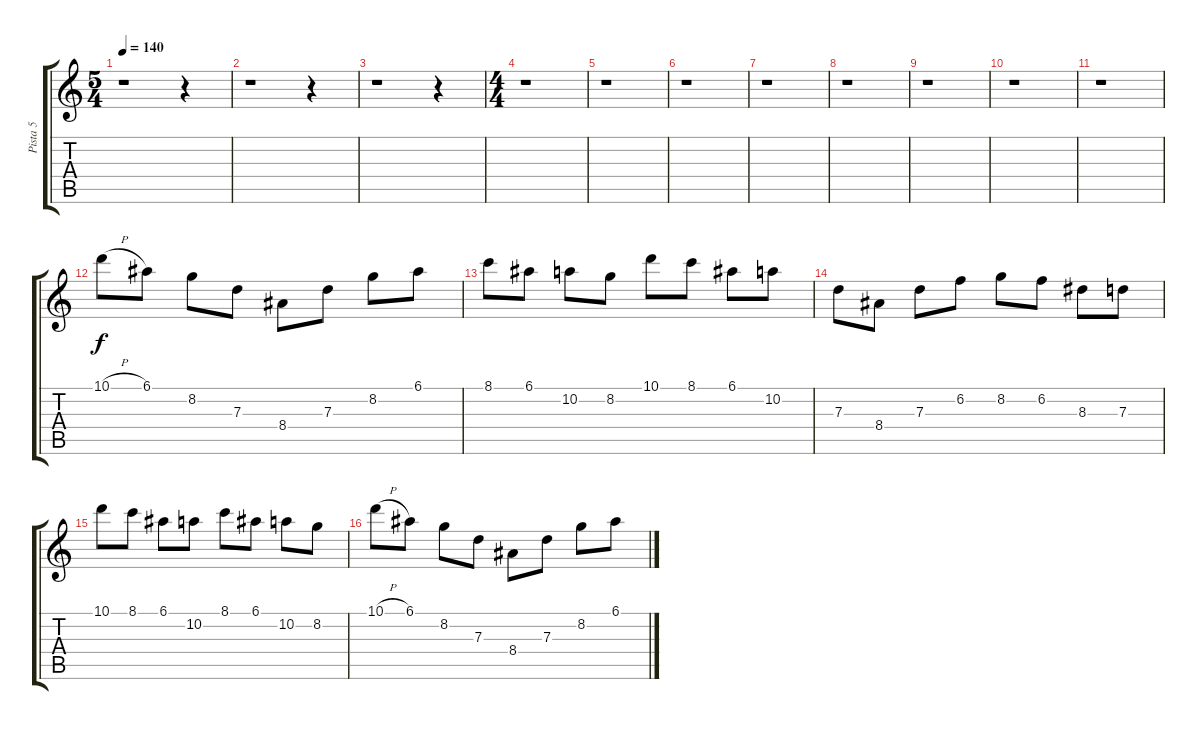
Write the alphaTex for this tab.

\track ("Pista 5" "Pista 5") {instrument distortionguitar}
\staff {score tabs}
\tuning (E4 B3 G3 D3 A2 E2) {hide}
\ts (5 4)
\tempo 140
\clef g2
\ks c
r.1{dy f} r.4 |
r.1 r.4 |
r.1 r.4 |
\ts (4 4)
r.1 |
r.1 |
r.1 |
r.1 |
r.1 |
r.1 |
r.1 |
r.1 |
10.1{h}.8 6.1.8 8.2.8 7.3.8 8.4.8 7.3.8 8.2.8 6.1.8 |
8.1.8 6.1.8 10.2.8 8.2.8 10.1.8 8.1.8 6.1.8 10.2.8 |
7.3.8 8.4.8 7.3.8 6.2.8 8.2.8 6.2.8 8.3.8 7.3.8 |
10.1.8 8.1.8 6.1.8 10.2.8 8.1.8 6.1.8 10.2.8 8.2.8 |
10.1{h}.8 6.1.8 8.2.8 7.3.8 8.4.8 7.3.8 8.2.8 6.1.8
